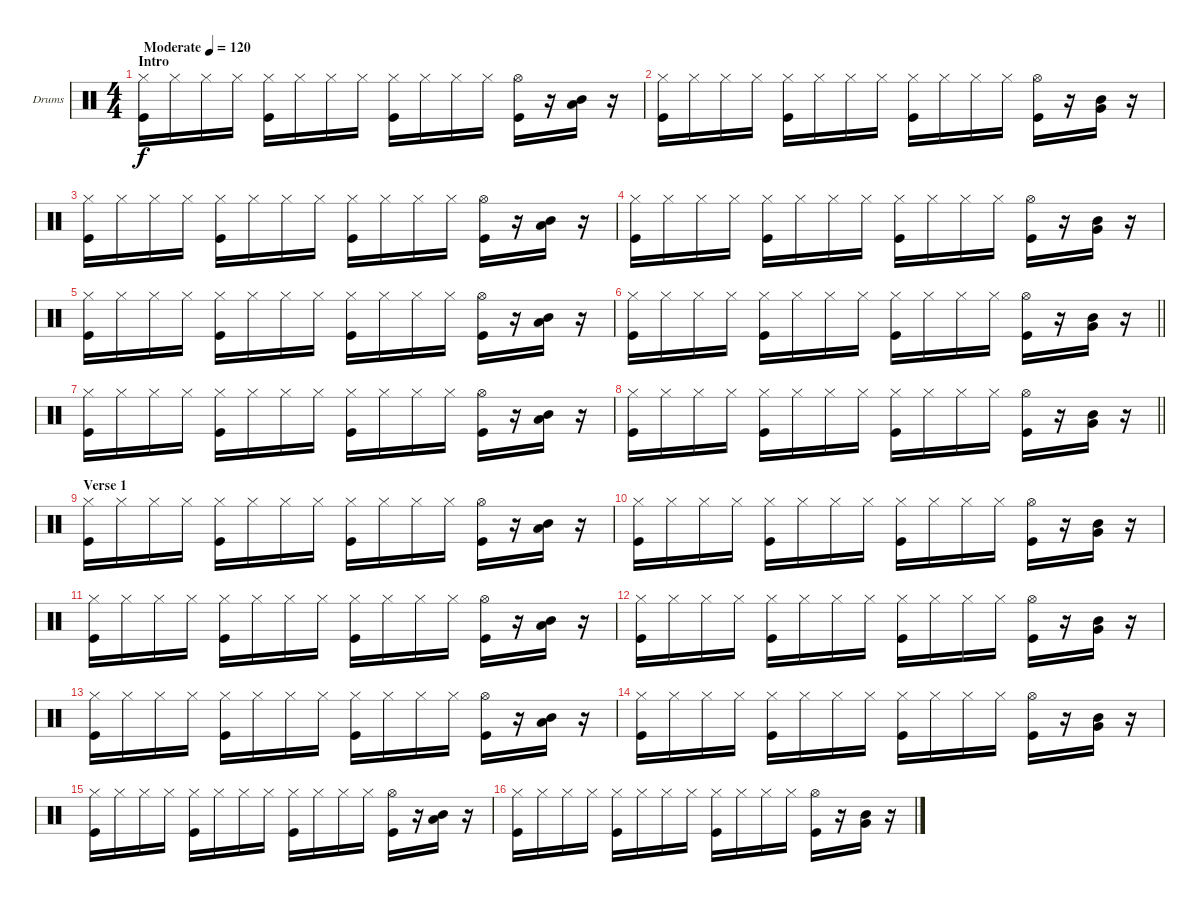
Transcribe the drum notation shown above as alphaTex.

\bracketExtendMode groupsimilarinstruments
\firstSystemTrackNameOrientation horizontal
\otherSystemsTrackNameOrientation horizontal
\track ("Drumkit" "Drums") {instrument percussion}
\staff {score}
\articulation defaults
\ts (4 4)
\beaming (8 2 2 2 2)
\section ("" "Intro")
\tempo (120 "Moderate")
\clef neutral
\ks c
("Hi-Hat (closed)" "Kick (hit)").16{dy f} "Hi-Hat (closed)".16 "Hi-Hat (closed)".16 "Hi-Hat (closed)".16 ("Hi-Hat (closed)" "Kick (hit)").16 "Hi-Hat (closed)".16 "Hi-Hat (closed)".16 "Hi-Hat (closed)".16 ("Hi-Hat (closed)" "Kick (hit)").16 "Hi-Hat (closed)".16 "Hi-Hat (closed)".16 "Hi-Hat (closed)".16 ("Hi-Hat (open)" "Kick (hit)").16 r.16 ("Mid Tom (hit)" "Low Tom (hit)").16 r.16 |
("Hi-Hat (closed)" "Kick (hit)").16 "Hi-Hat (closed)".16 "Hi-Hat (closed)".16 "Hi-Hat (closed)".16 ("Hi-Hat (closed)" "Kick (hit)").16 "Hi-Hat (closed)".16 "Hi-Hat (closed)".16 "Hi-Hat (closed)".16 ("Hi-Hat (closed)" "Kick (hit)").16 "Hi-Hat (closed)".16 "Hi-Hat (closed)".16 "Hi-Hat (closed)".16 ("Hi-Hat (open)" "Kick (hit)").16 r.16 ("Mid Tom (hit)" "Very Low Tom (hit)").16 r.16 |
("Hi-Hat (closed)" "Kick (hit)").16 "Hi-Hat (closed)".16 "Hi-Hat (closed)".16 "Hi-Hat (closed)".16 ("Hi-Hat (closed)" "Kick (hit)").16 "Hi-Hat (closed)".16 "Hi-Hat (closed)".16 "Hi-Hat (closed)".16 ("Hi-Hat (closed)" "Kick (hit)").16 "Hi-Hat (closed)".16 "Hi-Hat (closed)".16 "Hi-Hat (closed)".16 ("Hi-Hat (open)" "Kick (hit)").16 r.16 ("Mid Tom (hit)" "Low Tom (hit)").16 r.16 |
("Hi-Hat (closed)" "Kick (hit)").16 "Hi-Hat (closed)".16 "Hi-Hat (closed)".16 "Hi-Hat (closed)".16 ("Hi-Hat (closed)" "Kick (hit)").16 "Hi-Hat (closed)".16 "Hi-Hat (closed)".16 "Hi-Hat (closed)".16 ("Hi-Hat (closed)" "Kick (hit)").16 "Hi-Hat (closed)".16 "Hi-Hat (closed)".16 "Hi-Hat (closed)".16 ("Hi-Hat (open)" "Kick (hit)").16 r.16 ("Mid Tom (hit)" "Very Low Tom (hit)").16 r.16 |
("Hi-Hat (closed)" "Kick (hit)").16 "Hi-Hat (closed)".16 "Hi-Hat (closed)".16 "Hi-Hat (closed)".16 ("Hi-Hat (closed)" "Kick (hit)").16 "Hi-Hat (closed)".16 "Hi-Hat (closed)".16 "Hi-Hat (closed)".16 ("Hi-Hat (closed)" "Kick (hit)").16 "Hi-Hat (closed)".16 "Hi-Hat (closed)".16 "Hi-Hat (closed)".16 ("Hi-Hat (open)" "Kick (hit)").16 r.16 ("Mid Tom (hit)" "Low Tom (hit)").16 r.16 |
\barLineRight lightlight
("Hi-Hat (closed)" "Kick (hit)").16 "Hi-Hat (closed)".16 "Hi-Hat (closed)".16 "Hi-Hat (closed)".16 ("Hi-Hat (closed)" "Kick (hit)").16 "Hi-Hat (closed)".16 "Hi-Hat (closed)".16 "Hi-Hat (closed)".16 ("Hi-Hat (closed)" "Kick (hit)").16 "Hi-Hat (closed)".16 "Hi-Hat (closed)".16 "Hi-Hat (closed)".16 ("Hi-Hat (open)" "Kick (hit)").16 r.16 ("Mid Tom (hit)" "Very Low Tom (hit)").16 r.16 |
("Hi-Hat (closed)" "Kick (hit)").16 "Hi-Hat (closed)".16 "Hi-Hat (closed)".16 "Hi-Hat (closed)".16 ("Hi-Hat (closed)" "Kick (hit)").16 "Hi-Hat (closed)".16 "Hi-Hat (closed)".16 "Hi-Hat (closed)".16 ("Hi-Hat (closed)" "Kick (hit)").16 "Hi-Hat (closed)".16 "Hi-Hat (closed)".16 "Hi-Hat (closed)".16 ("Hi-Hat (open)" "Kick (hit)").16 r.16 ("Mid Tom (hit)" "Low Tom (hit)").16 r.16 |
\barLineRight lightlight
("Hi-Hat (closed)" "Kick (hit)").16 "Hi-Hat (closed)".16 "Hi-Hat (closed)".16 "Hi-Hat (closed)".16 ("Hi-Hat (closed)" "Kick (hit)").16 "Hi-Hat (closed)".16 "Hi-Hat (closed)".16 "Hi-Hat (closed)".16 ("Hi-Hat (closed)" "Kick (hit)").16 "Hi-Hat (closed)".16 "Hi-Hat (closed)".16 "Hi-Hat (closed)".16 ("Hi-Hat (open)" "Kick (hit)").16 r.16 ("Mid Tom (hit)" "Very Low Tom (hit)").16 r.16 |
\section ("" "Verse 1")
("Hi-Hat (closed)" "Kick (hit)").16 "Hi-Hat (closed)".16 "Hi-Hat (closed)".16 "Hi-Hat (closed)".16 ("Hi-Hat (closed)" "Kick (hit)").16 "Hi-Hat (closed)".16 "Hi-Hat (closed)".16 "Hi-Hat (closed)".16 ("Hi-Hat (closed)" "Kick (hit)").16 "Hi-Hat (closed)".16 "Hi-Hat (closed)".16 "Hi-Hat (closed)".16 ("Hi-Hat (open)" "Kick (hit)").16 r.16 ("Mid Tom (hit)" "Low Tom (hit)").16 r.16 |
("Hi-Hat (closed)" "Kick (hit)").16 "Hi-Hat (closed)".16 "Hi-Hat (closed)".16 "Hi-Hat (closed)".16 ("Hi-Hat (closed)" "Kick (hit)").16 "Hi-Hat (closed)".16 "Hi-Hat (closed)".16 "Hi-Hat (closed)".16 ("Hi-Hat (closed)" "Kick (hit)").16 "Hi-Hat (closed)".16 "Hi-Hat (closed)".16 "Hi-Hat (closed)".16 ("Hi-Hat (open)" "Kick (hit)").16 r.16 ("Mid Tom (hit)" "Very Low Tom (hit)").16 r.16 |
("Hi-Hat (closed)" "Kick (hit)").16 "Hi-Hat (closed)".16 "Hi-Hat (closed)".16 "Hi-Hat (closed)".16 ("Hi-Hat (closed)" "Kick (hit)").16 "Hi-Hat (closed)".16 "Hi-Hat (closed)".16 "Hi-Hat (closed)".16 ("Hi-Hat (closed)" "Kick (hit)").16 "Hi-Hat (closed)".16 "Hi-Hat (closed)".16 "Hi-Hat (closed)".16 ("Hi-Hat (open)" "Kick (hit)").16 r.16 ("Mid Tom (hit)" "Low Tom (hit)").16 r.16 |
("Hi-Hat (closed)" "Kick (hit)").16 "Hi-Hat (closed)".16 "Hi-Hat (closed)".16 "Hi-Hat (closed)".16 ("Hi-Hat (closed)" "Kick (hit)").16 "Hi-Hat (closed)".16 "Hi-Hat (closed)".16 "Hi-Hat (closed)".16 ("Hi-Hat (closed)" "Kick (hit)").16 "Hi-Hat (closed)".16 "Hi-Hat (closed)".16 "Hi-Hat (closed)".16 ("Hi-Hat (open)" "Kick (hit)").16 r.16 ("Mid Tom (hit)" "Very Low Tom (hit)").16 r.16 |
("Hi-Hat (closed)" "Kick (hit)").16 "Hi-Hat (closed)".16 "Hi-Hat (closed)".16 "Hi-Hat (closed)".16 ("Hi-Hat (closed)" "Kick (hit)").16 "Hi-Hat (closed)".16 "Hi-Hat (closed)".16 "Hi-Hat (closed)".16 ("Hi-Hat (closed)" "Kick (hit)").16 "Hi-Hat (closed)".16 "Hi-Hat (closed)".16 "Hi-Hat (closed)".16 ("Hi-Hat (open)" "Kick (hit)").16 r.16 ("Mid Tom (hit)" "Low Tom (hit)").16 r.16 |
("Hi-Hat (closed)" "Kick (hit)").16 "Hi-Hat (closed)".16 "Hi-Hat (closed)".16 "Hi-Hat (closed)".16 ("Hi-Hat (closed)" "Kick (hit)").16 "Hi-Hat (closed)".16 "Hi-Hat (closed)".16 "Hi-Hat (closed)".16 ("Hi-Hat (closed)" "Kick (hit)").16 "Hi-Hat (closed)".16 "Hi-Hat (closed)".16 "Hi-Hat (closed)".16 ("Hi-Hat (open)" "Kick (hit)").16 r.16 ("Mid Tom (hit)" "Very Low Tom (hit)").16 r.16 |
("Hi-Hat (closed)" "Kick (hit)").16 "Hi-Hat (closed)".16 "Hi-Hat (closed)".16 "Hi-Hat (closed)".16 ("Hi-Hat (closed)" "Kick (hit)").16 "Hi-Hat (closed)".16 "Hi-Hat (closed)".16 "Hi-Hat (closed)".16 ("Hi-Hat (closed)" "Kick (hit)").16 "Hi-Hat (closed)".16 "Hi-Hat (closed)".16 "Hi-Hat (closed)".16 ("Hi-Hat (open)" "Kick (hit)").16 r.16 ("Mid Tom (hit)" "Low Tom (hit)").16 r.16 |
("Hi-Hat (closed)" "Kick (hit)").16 "Hi-Hat (closed)".16 "Hi-Hat (closed)".16 "Hi-Hat (closed)".16 ("Hi-Hat (closed)" "Kick (hit)").16 "Hi-Hat (closed)".16 "Hi-Hat (closed)".16 "Hi-Hat (closed)".16 ("Hi-Hat (closed)" "Kick (hit)").16 "Hi-Hat (closed)".16 "Hi-Hat (closed)".16 "Hi-Hat (closed)".16 ("Hi-Hat (open)" "Kick (hit)").16 r.16 ("Mid Tom (hit)" "Very Low Tom (hit)").16 r.16
